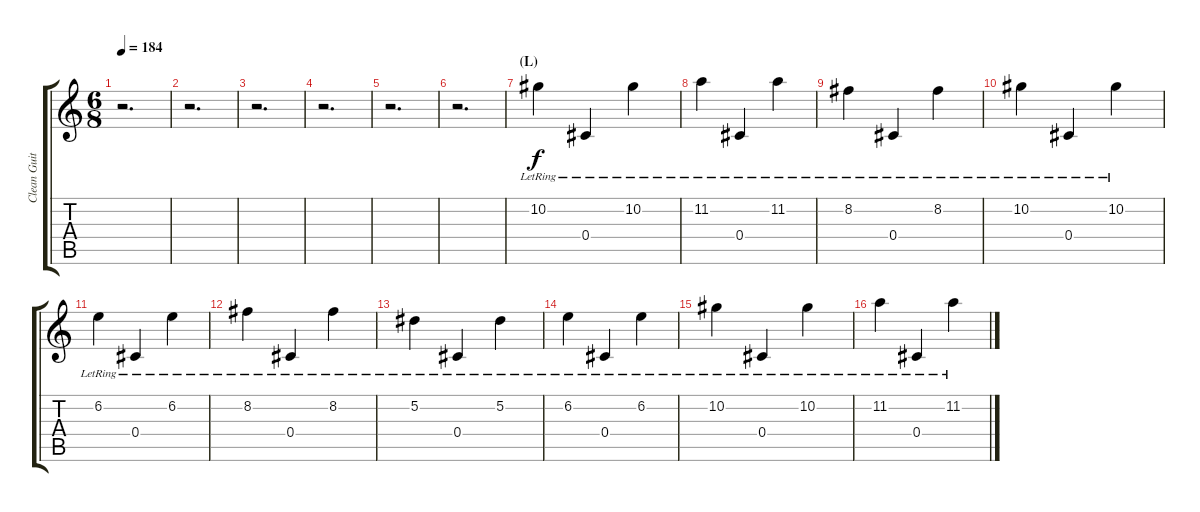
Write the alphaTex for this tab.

\track ("Clean Guitar" "Clean Guit") {instrument acousticguitarsteel}
\staff {score tabs}
\tuning (Eb4 Bb3 Gb3 Db3 Ab2 Db2) {hide}
\ts (6 8)
\tempo 184
\clef g2
\ks c
r.2{d dy f} |
r.2{d} |
r.2{d} |
r.2{d} |
r.2{d} |
r.2{d} |
\section ("" "(L)")
10.2{lr}.4 0.4{lr}.4 10.2{lr}.4 |
11.2{lr}.4 0.4{lr}.4 11.2{lr}.4 |
8.2{lr}.4 0.4{lr}.4 8.2{lr}.4 |
10.2{lr}.4 0.4{lr}.4 10.2{lr}.4 |
6.2{lr}.4 0.4{lr}.4 6.2{lr}.4 |
8.2{lr}.4 0.4{lr}.4 8.2{lr}.4 |
5.2{lr}.4 0.4{lr}.4 5.2{lr}.4 |
6.2{lr}.4 0.4{lr}.4 6.2{lr}.4 |
10.2{lr}.4 0.4{lr}.4 10.2{lr}.4 |
11.2{lr}.4 0.4{lr}.4 11.2{lr}.4
